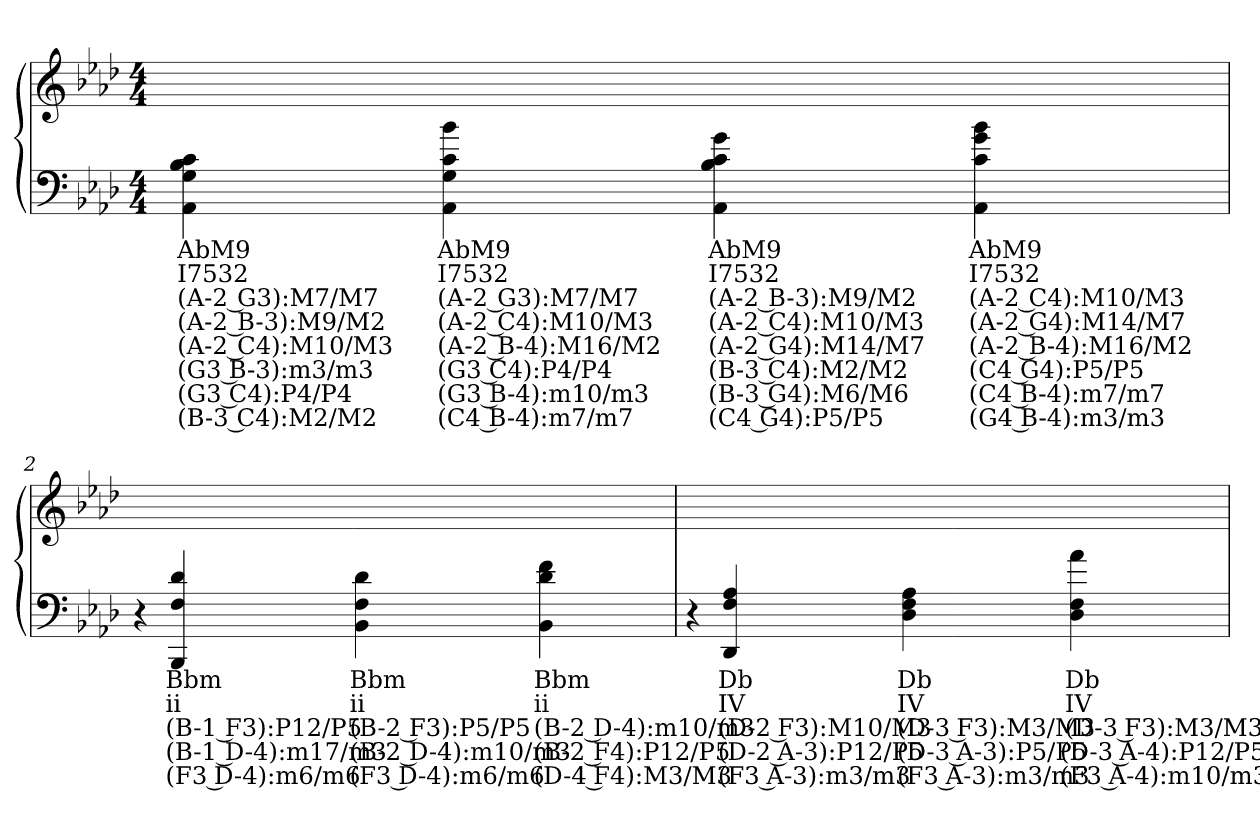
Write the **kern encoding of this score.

**kern	**text	**text	**text	**text	**text	**text	**text	**text	**kern
*part2	*part2	*part2	*part2	*part2	*part2	*part2	*part2	*part2	*part1
*staff2	*staff2	*staff2	*staff2	*staff2	*staff2	*staff2	*staff2	*staff2	*staff1
*clefF4	*	*	*	*	*	*	*	*	*clefG2
*k[b-e-a-d-]	*	*	*	*	*	*	*	*	*k[b-e-a-d-]
*A-:	*	*	*	*	*	*	*	*	*A-:
*M4/4	*	*	*	*	*	*	*	*	*M4/4
*MM60	*	*	*	*	*	*	*	*	*MM60
=1	=1	=1	=1	=1	=1	=1	=1	=1	=1
4AA- 4G 4B- 4c	AbM9	I7532	(A-2 G3):M7/M7	(A-2 B-3):M9/M2	(A-2 C4):M10/M3	(G3 B-3):m3/m3	(G3 C4):P4/P4	(B-3 C4):M2/M2	1ryy
4AA- 4G 4c 4b-	AbM9	I7532	(A-2 G3):M7/M7	(A-2 C4):M10/M3	(A-2 B-4):M16/M2	(G3 C4):P4/P4	(G3 B-4):m10/m3	(C4 B-4):m7/m7	.
4AA- 4B- 4c 4g	AbM9	I7532	(A-2 B-3):M9/M2	(A-2 C4):M10/M3	(A-2 G4):M14/M7	(B-3 C4):M2/M2	(B-3 G4):M6/M6	(C4 G4):P5/P5	.
4AA- 4c 4g 4b-	AbM9	I7532	(A-2 C4):M10/M3	(A-2 G4):M14/M7	(A-2 B-4):M16/M2	(C4 G4):P5/P5	(C4 B-4):m7/m7	(G4 B-4):m3/m3	.
=2	=2	=2	=2	=2	=2	=2	=2	=2	=2
4r	.	.	.	.	.	.	.	.	1ryy
4BBB- 4F 4d-	Bbm	ii	(B-1 F3):P12/P5	(B-1 D-4):m17/m3	(F3 D-4):m6/m6	.	.	.	.
4BB- 4F 4d-	Bbm	ii	(B-2 F3):P5/P5	(B-2 D-4):m10/m3	(F3 D-4):m6/m6	.	.	.	.
4BB- 4d- 4f	Bbm	ii	(B-2 D-4):m10/m3	(B-2 F4):P12/P5	(D-4 F4):M3/M3	.	.	.	.
=3	=3	=3	=3	=3	=3	=3	=3	=3	=3
4r	.	.	.	.	.	.	.	.	1ryy
4DD- 4F 4A-	Db	IV	(D-2 F3):M10/M3	(D-2 A-3):P12/P5	(F3 A-3):m3/m3	.	.	.	.
4D- 4F 4A-	Db	IV	(D-3 F3):M3/M3	(D-3 A-3):P5/P5	(F3 A-3):m3/m3	.	.	.	.
4D- 4F 4a-	Db	IV	(D-3 F3):M3/M3	(D-3 A-4):P12/P5	(F3 A-4):m10/m3	.	.	.	.
=	=	=	=	=	=	=	=	=	=
*-	*-	*-	*-	*-	*-	*-	*-	*-	*-
